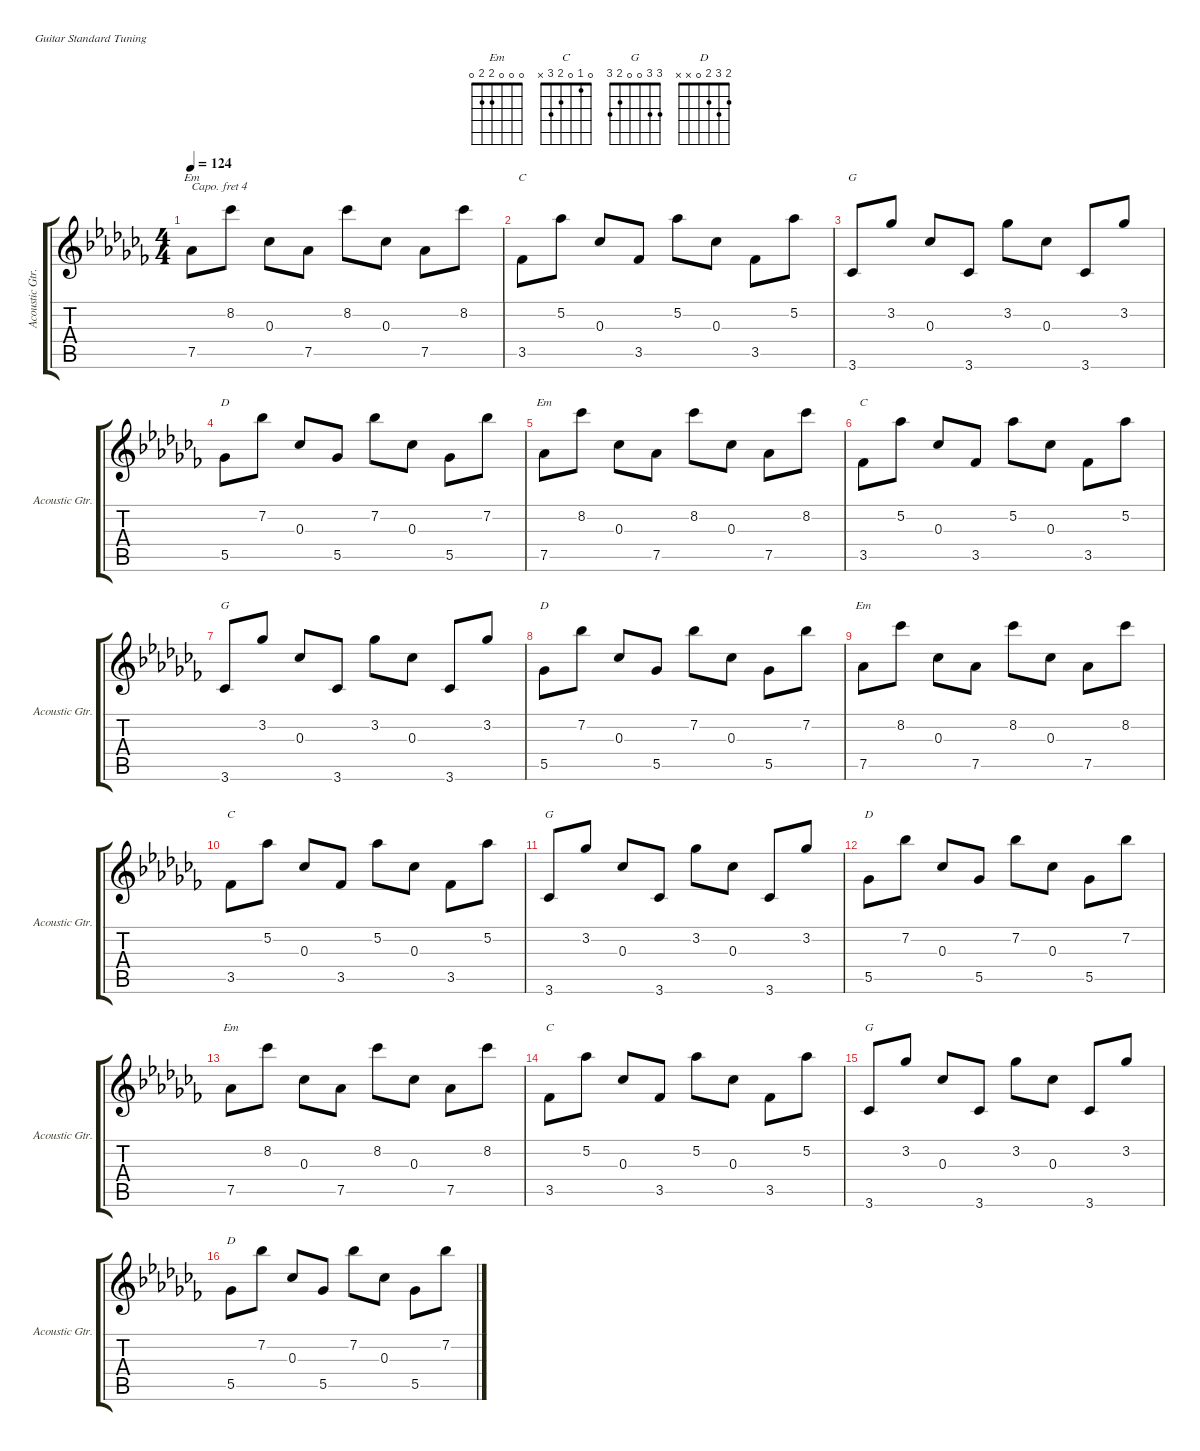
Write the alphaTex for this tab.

\defaultSystemsLayout 4
\hideDynamics
\singleTrackTrackNamePolicy allsystems
\multiTrackTrackNamePolicy allsystems
\otherSystemsTrackNameOrientation horizontal
\extendBarLines
\track ("Acoustic Guitar" "Acoustic Gtr.") {instrument acousticguitarsteel}
\staff {score tabs}
\capo 4
\tuning (E4 B3 G3 D3 A2 E2)
\chord ("Em" 0 0 0 2 2 0) {showfingering false}
\chord ("C" 0 1 0 2 3 x) {showfingering false}
\chord ("G" 3 3 0 0 2 3) {showfingering false}
\chord ("D" 2 3 2 0 x x) {showfingering false}
\ts (4 4)
\tempo 124
\clef g2
\ks abminor
7.5{acc b}.8{ch "Em" dy mf beam Down} 8.2{acc b}.8{beam Down} 0.3{acc b}.8{beam Down} 7.5{acc b}.8{beam Down} 8.2{acc b}.8{beam Down} 0.3{acc b}.8{beam Down} 7.5{acc b}.8{beam Down} 8.2{acc b}.8{beam Down} |
3.5{acc b}.8{ch "C" beam Down} 5.2{acc b}.8{beam Down} 0.3{acc b}.8{beam Up} 3.5{acc b}.8{beam Up} 5.2{acc b}.8{beam Down} 0.3{acc b}.8{beam Down} 3.5{acc b}.8{beam Down} 5.2{acc b}.8{beam Down} |
3.6{acc b}.8{ch "G" beam Up} 3.2{acc b}.8{beam Up} 0.3{acc b}.8{beam Up} 3.6{acc b}.8{beam Up} 3.2{acc b}.8{beam Down} 0.3{acc b}.8{beam Down} 3.6{acc b}.8{beam Up} 3.2{acc b}.8{beam Up} |
5.5{acc b}.8{ch "D" beam Down} 7.2{acc b}.8{beam Down} 0.3{acc b}.8{beam Up} 5.5{acc b}.8{beam Up} 7.2{acc b}.8{beam Down} 0.3{acc b}.8{beam Down} 5.5{acc b}.8{beam Down} 7.2{acc b}.8{beam Down} |
7.5{acc b}.8{ch "Em" beam Down} 8.2{acc b}.8{beam Down} 0.3{acc b}.8{beam Down} 7.5{acc b}.8{beam Down} 8.2{acc b}.8{beam Down} 0.3{acc b}.8{beam Down} 7.5{acc b}.8{beam Down} 8.2{acc b}.8{beam Down} |
3.5{acc b}.8{ch "C" beam Down} 5.2{acc b}.8{beam Down} 0.3{acc b}.8{beam Up} 3.5{acc b}.8{beam Up} 5.2{acc b}.8{beam Down} 0.3{acc b}.8{beam Down} 3.5{acc b}.8{beam Down} 5.2{acc b}.8{beam Down} |
3.6{acc b}.8{ch "G" beam Up} 3.2{acc b}.8{beam Up} 0.3{acc b}.8{beam Up} 3.6{acc b}.8{beam Up} 3.2{acc b}.8{beam Down} 0.3{acc b}.8{beam Down} 3.6{acc b}.8{beam Up} 3.2{acc b}.8{beam Up} |
5.5{acc b}.8{ch "D" beam Down} 7.2{acc b}.8{beam Down} 0.3{acc b}.8{beam Up} 5.5{acc b}.8{beam Up} 7.2{acc b}.8{beam Down} 0.3{acc b}.8{beam Down} 5.5{acc b}.8{beam Down} 7.2{acc b}.8{beam Down} |
7.5{acc b}.8{ch "Em" beam Down} 8.2{acc b}.8{beam Down} 0.3{acc b}.8{beam Down} 7.5{acc b}.8{beam Down} 8.2{acc b}.8{beam Down} 0.3{acc b}.8{beam Down} 7.5{acc b}.8{beam Down} 8.2{acc b}.8{beam Down} |
3.5{acc b}.8{ch "C" beam Down} 5.2{acc b}.8{beam Down} 0.3{acc b}.8{beam Up} 3.5{acc b}.8{beam Up} 5.2{acc b}.8{beam Down} 0.3{acc b}.8{beam Down} 3.5{acc b}.8{beam Down} 5.2{acc b}.8{beam Down} |
3.6{acc b}.8{ch "G" beam Up} 3.2{acc b}.8{beam Up} 0.3{acc b}.8{beam Up} 3.6{acc b}.8{beam Up} 3.2{acc b}.8{beam Down} 0.3{acc b}.8{beam Down} 3.6{acc b}.8{beam Up} 3.2{acc b}.8{beam Up} |
5.5{acc b}.8{ch "D" beam Down} 7.2{acc b}.8{beam Down} 0.3{acc b}.8{beam Up} 5.5{acc b}.8{beam Up} 7.2{acc b}.8{beam Down} 0.3{acc b}.8{beam Down} 5.5{acc b}.8{beam Down} 7.2{acc b}.8{beam Down} |
7.5{acc b}.8{ch "Em" beam Down} 8.2{acc b}.8{beam Down} 0.3{acc b}.8{beam Down} 7.5{acc b}.8{beam Down} 8.2{acc b}.8{beam Down} 0.3{acc b}.8{beam Down} 7.5{acc b}.8{beam Down} 8.2{acc b}.8{beam Down} |
3.5{acc b}.8{ch "C" beam Down} 5.2{acc b}.8{beam Down} 0.3{acc b}.8{beam Up} 3.5{acc b}.8{beam Up} 5.2{acc b}.8{beam Down} 0.3{acc b}.8{beam Down} 3.5{acc b}.8{beam Down} 5.2{acc b}.8{beam Down} |
3.6{acc b}.8{ch "G" beam Up} 3.2{acc b}.8{beam Up} 0.3{acc b}.8{beam Up} 3.6{acc b}.8{beam Up} 3.2{acc b}.8{beam Down} 0.3{acc b}.8{beam Down} 3.6{acc b}.8{beam Up} 3.2{acc b}.8{beam Up} |
5.5{acc b}.8{ch "D" beam Down} 7.2{acc b}.8{beam Down} 0.3{acc b}.8{beam Up} 5.5{acc b}.8{beam Up} 7.2{acc b}.8{beam Down} 0.3{acc b}.8{beam Down} 5.5{acc b}.8{beam Down} 7.2{acc b}.8{beam Down}
